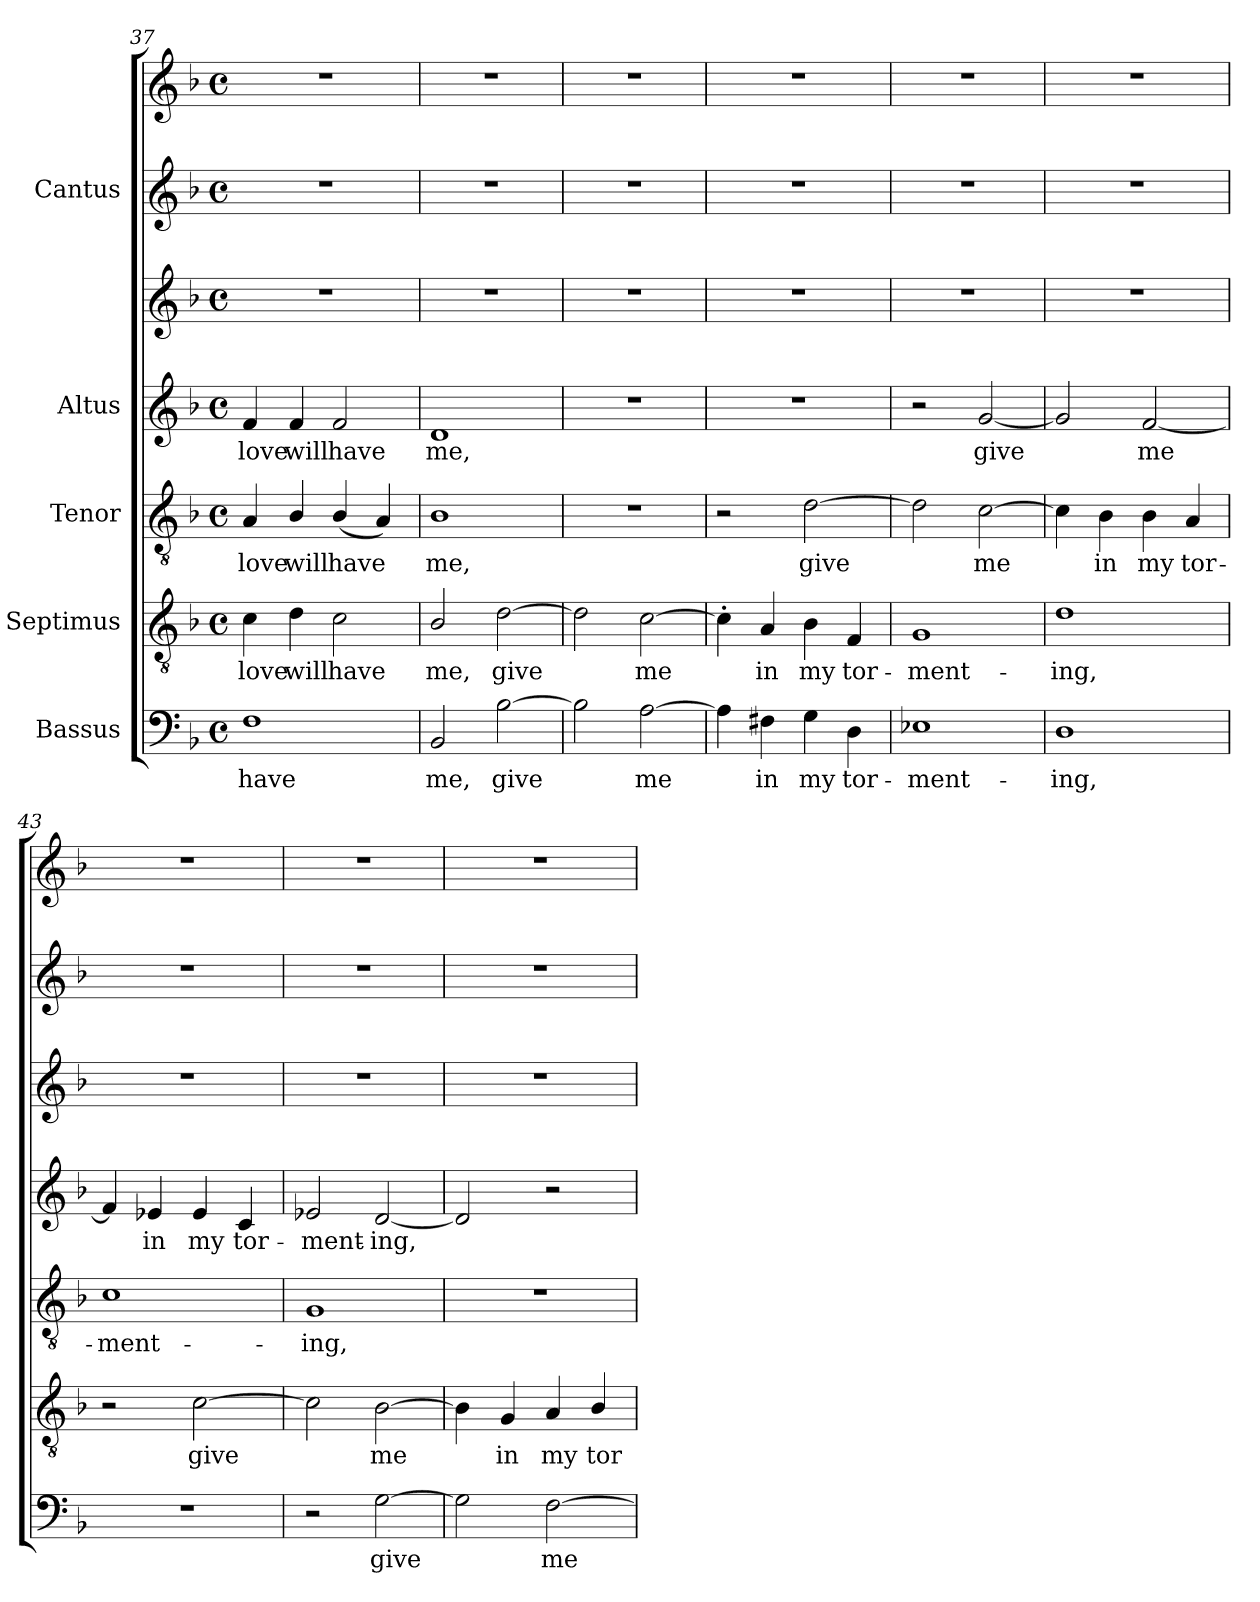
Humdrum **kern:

**kern	**text	**kern	**text	**kern	**text	**kern	**text	**kern	**kern	**kern
*part5	*part5	*part4	*part4	*part3	*part3	*part2	*part2	*part2	*part1	*part1
*staff7	*staff7	*staff6	*staff6	*staff5	*staff5	*staff4	*staff4	*staff3	*staff2	*staff1
*I"Bassus	*	*I"Septimus	*	*I"Tenor	*	*I"Altus	*	*	*I"Cantus	*
*clefF4	*	*clefGv2	*	*clefGv2	*	*clefG2	*	*clefG2	*clefG2	*clefG2
*k[b-]	*	*k[b-]	*	*k[b-]	*	*k[b-]	*	*k[b-]	*k[b-]	*k[b-]
*F:	*	*F:	*	*F:	*	*F:	*	*F:	*F:	*F:
*M4/4	*	*M4/4	*	*M4/4	*	*M4/4	*	*M4/4	*M4/4	*M4/4
*met(c)	*	*met(c)	*	*met(c)	*	*met(c)	*	*met(c)	*met(c)	*met(c)
=37	=37	=37	=37	=37	=37	=37	=37	=37	=37	=37
!	!LO:LY:b:cj	!	!LO:LY:b:cj	!	!LO:LY:b:cj	!	!LO:LY:b:cj	!	!	!
1F	have	4c\	love	4A/	love	4f/	love	1r	1r	1r
!	!	!	!LO:LY:b:cj	!	!LO:LY:b:cj	!	!LO:LY:b:cj	!	!	!
.	.	4d\	will	4B-/	will	4f/	will	.	.	.
!	!	!	!LO:LY:b:cj	!	!LO:LY:b:cj	!	!LO:LY:b:cj	!	!	!
.	.	2c\	have	(<4B-/	have	2f/	have	.	.	.
!	!	!	!	!	!LO:LY:b:cj	!	!	!	!	!
.	.	.	.	4A/)	.	.	.	.	.	.
=38	=38	=38	=38	=38	=38	=38	=38	=38	=38	=38
!	!LO:LY:b:cj	!	!LO:LY:b:cj	!	!LO:LY:b:cj	!	!LO:LY:b:cj	!	!	!
2BB-/	me,	2B-/	me,	1B-	me,	1d	me,	1r	1r	1r
!	!LO:LY:b:cj	!	!LO:LY:b:cj	!	!	!	!	!	!	!
[>2B-\	give	[>2d\	give	.	.	.	.	.	.	.
!!LO:PB:g=z
=39	=39	=39	=39	=39	=39	=39	=39	=39	=39	=39
!	!LO:LY:b:cj	!	!LO:LY:b:cj	!	!	!	!	!	!	!
2B-\]	.	2d\]	.	1r	.	1r	.	1r	1r	1r
!	!LO:LY:b:cj	!	!LO:LY:b:cj	!	!	!	!	!	!	!
[>2A\	me	[>2c\	me	.	.	.	.	.	.	.
=40	=40	=40	=40	=40	=40	=40	=40	=40	=40	=40
!	!LO:LY:b:cj	!	!LO:LY:b:cj	!	!	!	!	!	!	!
4A\]	.	4c'>\]	.	2r	.	1r	.	1r	1r	1r
!	!LO:LY:b:cj	!	!LO:LY:b:cj	!	!	!	!	!	!	!
4F#X\	in	4A/	in	.	.	.	.	.	.	.
!	!LO:LY:b:cj	!	!LO:LY:b:cj	!	!LO:LY:b:cj	!	!	!	!	!
4G\	my	4B-\	my	[>2d\	give	.	.	.	.	.
!	!LO:LY:b:cj	!	!LO:LY:b:cj	!	!	!	!	!	!	!
4D\	tor-	4F/	tor-	.	.	.	.	.	.	.
=41	=41	=41	=41	=41	=41	=41	=41	=41	=41	=41
!	!LO:LY:b:cj	!	!LO:LY:b:cj	!	!LO:LY:b:cj	!	!	!	!	!
1E-X	-ment-	1G	-ment-	2d\]	.	2r	.	1r	1r	1r
!	!	!	!	!	!LO:LY:b:cj	!	!LO:LY:b:cj	!	!	!
.	.	.	.	[>2c\	me	[<2g/	give	.	.	.
=42	=42	=42	=42	=42	=42	=42	=42	=42	=42	=42
!	!LO:LY:b:cj	!	!LO:LY:b:cj	!	!LO:LY:b:cj	!	!LO:LY:b:cj	!	!	!
1D	-ing,	1d	-ing,	4c\]	.	2g/]	.	1r	1r	1r
!	!	!	!	!	!LO:LY:b:cj	!	!	!	!	!
.	.	.	.	4B-\	in	.	.	.	.	.
!	!	!	!	!	!LO:LY:b:cj	!	!LO:LY:b:cj	!	!	!
.	.	.	.	4B-\	my	[<2f/	me	.	.	.
!	!	!	!	!	!LO:LY:b:cj	!	!	!	!	!
.	.	.	.	4A/	tor-	.	.	.	.	.
=43	=43	=43	=43	=43	=43	=43	=43	=43	=43	=43
!	!	!	!	!	!LO:LY:b:cj	!	!LO:LY:b:cj	!	!	!
1r	.	2r	.	1c	-ment-	4f/]	.	1r	1r	1r
!	!	!	!	!	!	!	!LO:LY:b:cj	!	!	!
.	.	.	.	.	.	4e-X/	in	.	.	.
!	!	!	!LO:LY:b:cj	!	!	!	!LO:LY:b:cj	!	!	!
.	.	[>2c\	give	.	.	4e-/	my	.	.	.
!	!	!	!	!	!	!	!LO:LY:b:cj	!	!	!
.	.	.	.	.	.	4c/	tor-	.	.	.
=44	=44	=44	=44	=44	=44	=44	=44	=44	=44	=44
!	!	!	!LO:LY:b:cj	!	!LO:LY:b:cj	!	!LO:LY:b:cj	!	!	!
2r	.	2c\]	.	1G	-ing,	2e-X/	-ment-	1r	1r	1r
!	!LO:LY:b:cj	!	!LO:LY:b:cj	!	!	!	!LO:LY:b:cj	!	!	!
[>2G\	give	[>2B-\	me	.	.	[<2d/	-ing,	.	.	.
!!LO:LB:g=z
=45	=45	=45	=45	=45	=45	=45	=45	=45	=45	=45
!	!LO:LY:b:cj	!	!LO:LY:b:cj	!	!	!	!	!	!	!
2G\]	.	4B-\]	.	1r	.	2d/]	.	1r	1r	1r
!	!	!	!LO:LY:b:cj	!	!	!	!	!	!	!
.	.	4G/	in	.	.	.	.	.	.	.
!	!LO:LY:b:cj	!	!LO:LY:b:cj	!	!	!	!	!	!	!
[>2F\	me	4A/	my	.	.	2r	.	.	.	.
!	!	!	!LO:LY:b:cj	!	!	!	!	!	!	!
.	.	4B-/	tor-	.	.	.	.	.	.	.
=	=	=	=	=	=	=	=	=	=	=
*-	*-	*-	*-	*-	*-	*-	*-	*-	*-	*-
